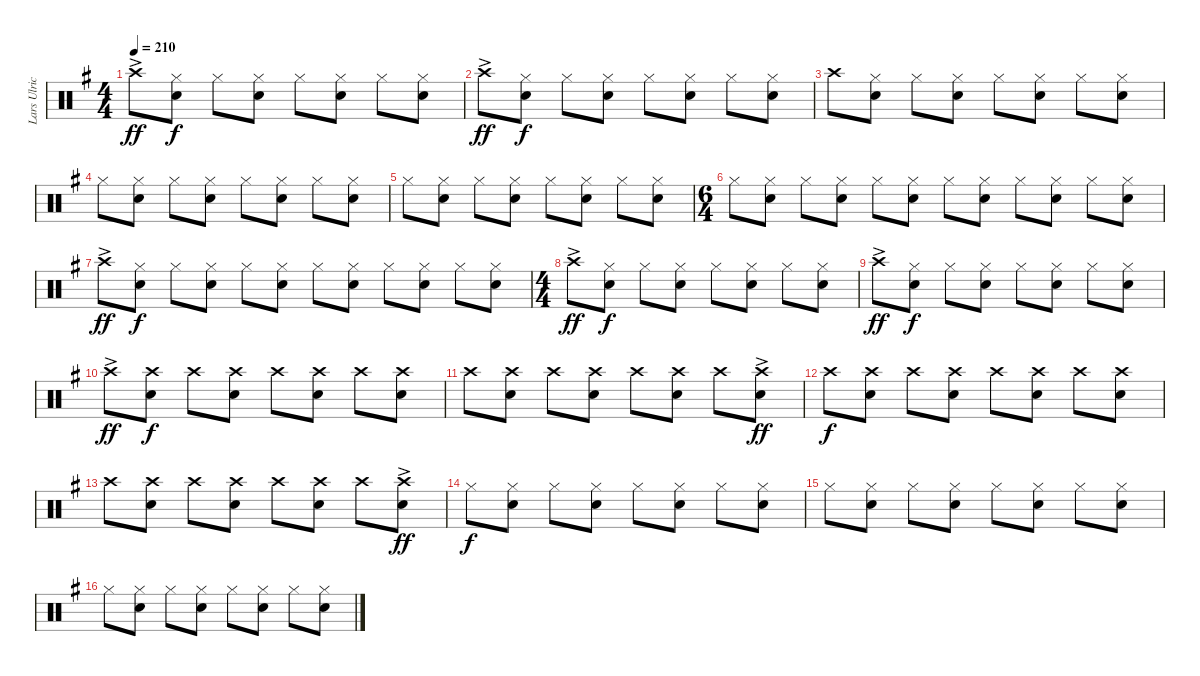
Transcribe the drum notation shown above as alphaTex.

\track ("Lars Ulrich" "Lars Ulric") {instrument percussion}
\staff {score}
\articulation defaults
\ts (4 4)
\tempo 210
\clef neutral
\ks g "Crash high (hit)"{ac}.8{dy ff}
("Hi-Hat (closed)" "Electric Snare (hit)").8{dy f} "Hi-Hat (closed)".8 ("Hi-Hat (closed)" "Electric Snare (hit)").8 "Hi-Hat (closed)".8 ("Hi-Hat (closed)" "Electric Snare (hit)").8 "Hi-Hat (closed)".8 ("Hi-Hat (closed)" "Electric Snare (hit)").8 |
"Crash high (hit)"{ac}.8{dy ff} ("Hi-Hat (closed)" "Electric Snare (hit)").8{dy f} "Hi-Hat (closed)".8 ("Hi-Hat (closed)" "Electric Snare (hit)").8 "Hi-Hat (closed)".8 ("Hi-Hat (closed)" "Electric Snare (hit)").8 "Hi-Hat (closed)".8 ("Hi-Hat (closed)" "Electric Snare (hit)").8 |
"Crash high (hit)".8 ("Hi-Hat (closed)" "Electric Snare (hit)").8 "Hi-Hat (closed)".8 ("Hi-Hat (closed)" "Electric Snare (hit)").8 "Hi-Hat (closed)".8 ("Hi-Hat (closed)" "Electric Snare (hit)").8 "Hi-Hat (closed)".8 ("Hi-Hat (closed)" "Electric Snare (hit)").8 |
"Hi-Hat (closed)".8 ("Hi-Hat (closed)" "Electric Snare (hit)").8 "Hi-Hat (closed)".8 ("Hi-Hat (closed)" "Electric Snare (hit)").8 "Hi-Hat (closed)".8 ("Hi-Hat (closed)" "Electric Snare (hit)").8 "Hi-Hat (closed)".8 ("Hi-Hat (closed)" "Electric Snare (hit)").8 |
"Hi-Hat (closed)".8 ("Hi-Hat (closed)" "Electric Snare (hit)").8 "Hi-Hat (closed)".8 ("Hi-Hat (closed)" "Electric Snare (hit)").8 "Hi-Hat (closed)".8 ("Hi-Hat (closed)" "Electric Snare (hit)").8 "Hi-Hat (closed)".8 ("Hi-Hat (closed)" "Electric Snare (hit)").8 |
\ts (6 4)
"Hi-Hat (closed)".8 ("Hi-Hat (closed)" "Electric Snare (hit)").8 "Hi-Hat (closed)".8 ("Hi-Hat (closed)" "Electric Snare (hit)").8 "Hi-Hat (closed)".8 ("Hi-Hat (closed)" "Electric Snare (hit)").8 "Hi-Hat (closed)".8 ("Hi-Hat (closed)" "Electric Snare (hit)").8 "Hi-Hat (closed)".8 ("Hi-Hat (closed)" "Electric Snare (hit)").8 "Hi-Hat (closed)".8 ("Hi-Hat (closed)" "Electric Snare (hit)").8 |
"Crash high (hit)"{ac}.8{dy ff} ("Hi-Hat (closed)" "Electric Snare (hit)").8{dy f} "Hi-Hat (closed)".8 ("Hi-Hat (closed)" "Electric Snare (hit)").8 "Hi-Hat (closed)".8 ("Hi-Hat (closed)" "Electric Snare (hit)").8 "Hi-Hat (closed)".8 ("Hi-Hat (closed)" "Electric Snare (hit)").8 "Hi-Hat (closed)".8 ("Hi-Hat (closed)" "Electric Snare (hit)").8 "Hi-Hat (closed)".8 ("Hi-Hat (closed)" "Electric Snare (hit)").8 |
\ts (4 4)
"Crash high (hit)"{ac}.8{dy ff} ("Hi-Hat (closed)" "Electric Snare (hit)").8{dy f} "Hi-Hat (closed)".8 ("Hi-Hat (closed)" "Electric Snare (hit)").8 "Hi-Hat (closed)".8 ("Hi-Hat (closed)" "Electric Snare (hit)").8 "Hi-Hat (closed)".8 ("Hi-Hat (closed)" "Electric Snare (hit)").8 |
"Crash high (hit)"{ac}.8{dy ff} ("Hi-Hat (closed)" "Electric Snare (hit)").8{dy f} "Hi-Hat (closed)".8 ("Hi-Hat (closed)" "Electric Snare (hit)").8 "Hi-Hat (closed)".8 ("Hi-Hat (closed)" "Electric Snare (hit)").8 "Hi-Hat (closed)".8 ("Hi-Hat (closed)" "Electric Snare (hit)").8 |
"Crash high (hit)"{ac}.8{dy ff} ("Crash high (hit)" "Electric Snare (hit)").8{dy f} "Crash high (hit)".8 ("Crash high (hit)" "Electric Snare (hit)").8 "Crash high (hit)".8 ("Crash high (hit)" "Electric Snare (hit)").8 "Crash high (hit)".8 ("Crash high (hit)" "Electric Snare (hit)").8 |
"Crash high (hit)".8 ("Crash high (hit)" "Electric Snare (hit)").8 "Crash high (hit)".8 ("Crash high (hit)" "Electric Snare (hit)").8 "Crash high (hit)".8 ("Crash high (hit)" "Electric Snare (hit)").8 "Crash high (hit)".8 ("Crash high (hit)"{ac} "Electric Snare (hit)").8{dy ff} |
"Crash high (hit)".8{dy f} ("Crash high (hit)" "Electric Snare (hit)").8 "Crash high (hit)".8 ("Crash high (hit)" "Electric Snare (hit)").8 "Crash high (hit)".8 ("Crash high (hit)" "Electric Snare (hit)").8 "Crash high (hit)".8 ("Crash high (hit)" "Electric Snare (hit)").8 |
"Crash high (hit)".8 ("Crash high (hit)" "Electric Snare (hit)").8 "Crash high (hit)".8 ("Crash high (hit)" "Electric Snare (hit)").8 "Crash high (hit)".8 ("Crash high (hit)" "Electric Snare (hit)").8 "Crash high (hit)".8 ("Crash high (hit)"{ac} "Electric Snare (hit)").8{dy ff} |
"Hi-Hat (closed)".8{dy f} ("Hi-Hat (closed)" "Electric Snare (hit)").8 "Hi-Hat (closed)".8 ("Hi-Hat (closed)" "Electric Snare (hit)").8 "Hi-Hat (closed)".8 ("Hi-Hat (closed)" "Electric Snare (hit)").8 "Hi-Hat (closed)".8 ("Hi-Hat (closed)" "Electric Snare (hit)").8 |
"Hi-Hat (closed)".8 ("Hi-Hat (closed)" "Electric Snare (hit)").8 "Hi-Hat (closed)".8 ("Hi-Hat (closed)" "Electric Snare (hit)").8 "Hi-Hat (closed)".8 ("Hi-Hat (closed)" "Electric Snare (hit)").8 "Hi-Hat (closed)".8 ("Hi-Hat (closed)" "Electric Snare (hit)").8 |
"Hi-Hat (closed)".8 ("Hi-Hat (closed)" "Electric Snare (hit)").8 "Hi-Hat (closed)".8 ("Hi-Hat (closed)" "Electric Snare (hit)").8 "Hi-Hat (closed)".8 ("Hi-Hat (closed)" "Electric Snare (hit)").8 "Hi-Hat (closed)".8 ("Hi-Hat (closed)" "Electric Snare (hit)").8
